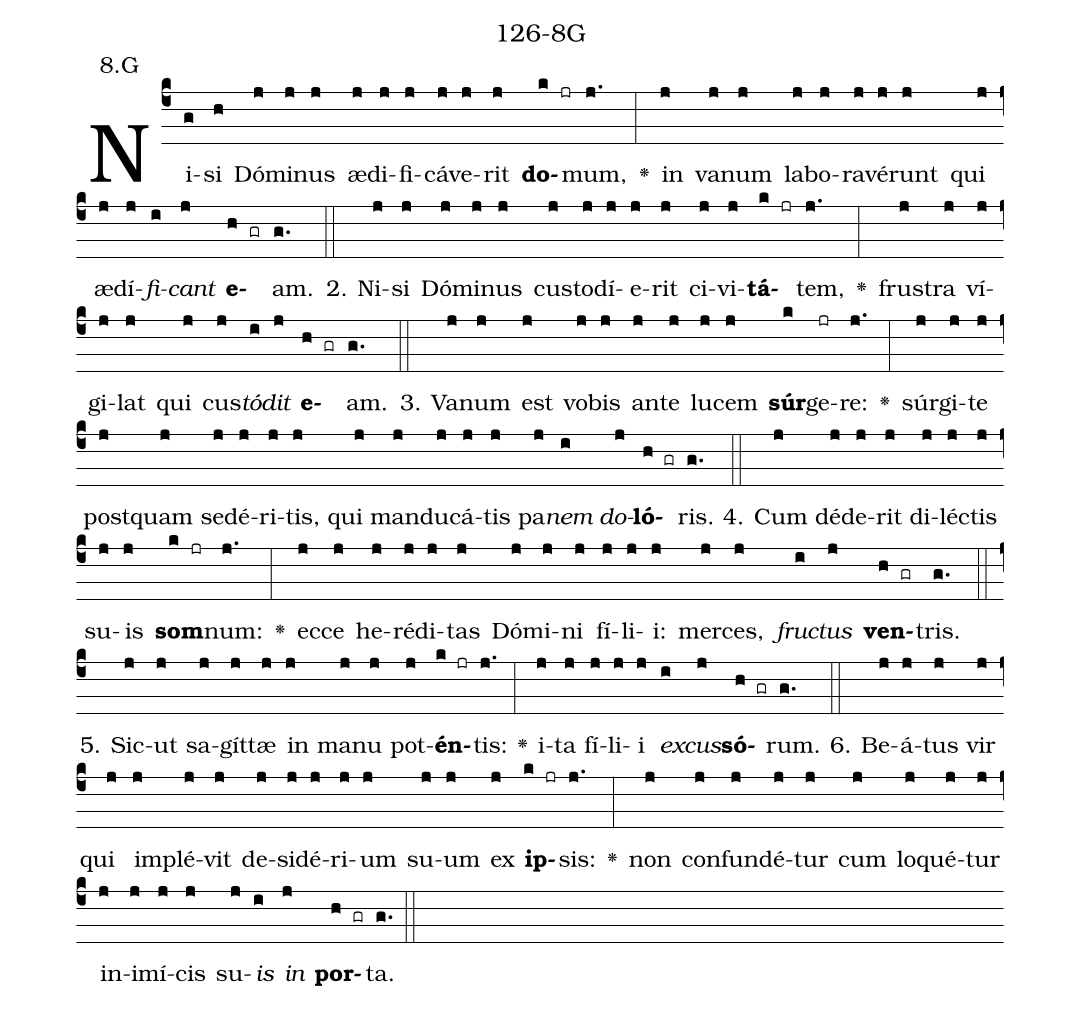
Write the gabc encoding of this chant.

name: 126-8G;
annotation: 8.G;
%%
(c4)Ni(g)si(h) Dó(j)mi(j)nus(j) æ(j)di(j)fi(j)cá(j)ve(j)rit(j) <b>do</b>(k jr)mum,(j.) <v>\greheightstar</v>(:) in(j) va(j)num(j) la(j)bo(j)ra(j)vé(j)runt(j) qui(j) æ(j)dí(j)<i>fi</i>(i)<i>cant</i>(j) <b>e</b>(h gr)am.(g.) (::)
2. Ni(j)si(j) Dó(j)mi(j)nus(j) cus(j)to(j)dí(j)e(j)rit(j) ci(j)vi(j)<b>tá</b>(k jr)tem,(j.) <v>\greheightstar</v>(:) frus(j)tra(j) ví(j)gi(j)lat(j) qui(j) cus(j)<i>tó</i>(i)<i>dit</i>(j) <b>e</b>(h gr)am.(g.) (::)
3. Va(j)num(j) est(j) vo(j)bis(j) an(j)te(j) lu(j)cem(j) <b>súr</b>(k)ge(jr)re:(j.) <v>\greheightstar</v>(:) súr(j)gi(j)te(j) post(j)quam(j) se(j)dé(j)ri(j)tis,(j) qui(j) man(j)du(j)cá(j)tis(j) pa(j)<i>nem</i>(i) <i>do</i>(j)<b>ló</b>(h gr)ris.(g.) (::)
4. Cum(j) dé(j)de(j)rit(j) di(j)léc(j)tis(j) su(j)is(j) <b>som</b>(k jr)num:(j.) <v>\greheightstar</v>(:) ec(j)ce(j) he(j)ré(j)di(j)tas(j) Dó(j)mi(j)ni(j) fí(j)li(j)i:(j) mer(j)ces,(j) <i>fruc</i>(i)<i>tus</i>(j) <b>ven</b>(h gr)tris.(g.) (::)
5. Sic(j)ut(j) sa(j)gít(j)tæ(j) in(j) ma(j)nu(j) pot(j)<b>én</b>(k jr)tis:(j.) <v>\greheightstar</v>(:) i(j)ta(j) fí(j)li(j)i(j) <i>ex</i>(i)<i>cus</i>(j)<b>só</b>(h gr)rum.(g.) (::)
6. Be(j)á(j)tus(j) vir(j) qui(j) im(j)plé(j)vit(j) de(j)si(j)dé(j)ri(j)um(j) su(j)um(j) ex(j) <b>ip</b>(k jr)sis:(j.) <v>\greheightstar</v>(:) non(j) con(j)fun(j)dé(j)tur(j) cum(j) lo(j)qué(j)tur(j) in(j)i(j)mí(j)cis(j) su(j)<i>is</i>(i) <i>in</i>(j) <b>por</b>(h gr)ta.(g.) (::)
